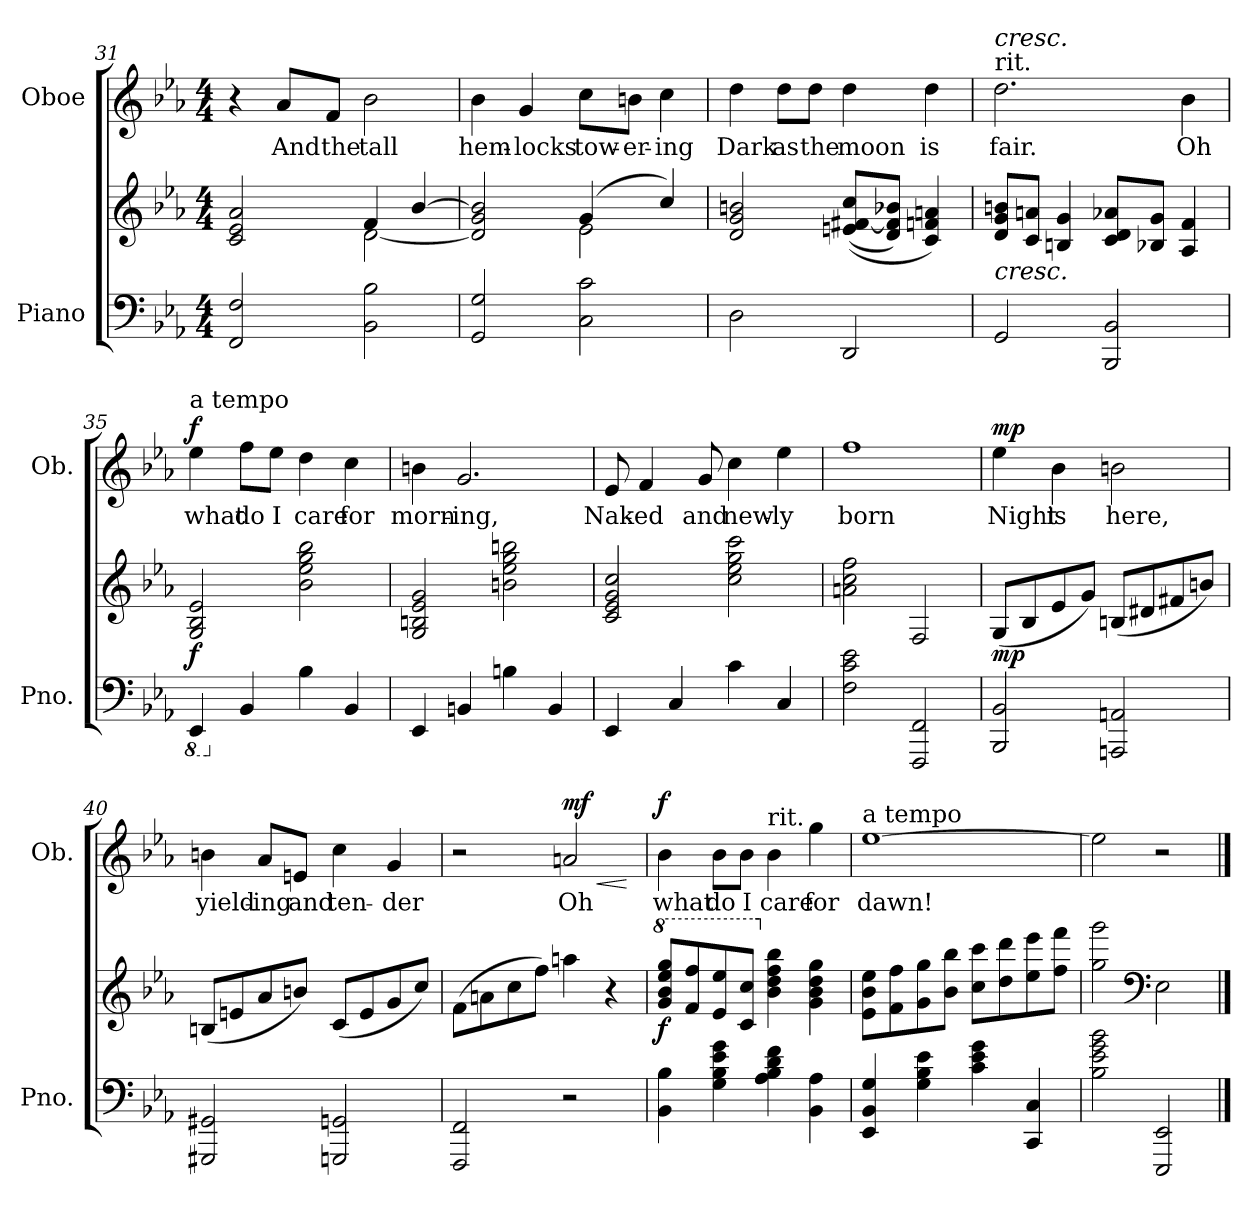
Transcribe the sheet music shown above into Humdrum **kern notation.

**kern	**kern	**dynam	**kern	**text	**dynam
*part2	*part2	*part2	*part1	*part1	*part1
*staff3	*staff2	*staff2/3	*staff1	*staff1	*staff1
*I"Piano	*	*	*I"Oboe	*	*
*I'Pno.	*	*	*I'Ob.	*	*
!!LO:LB:g=z
*clefF4	*clefG2	*	*clefG2	*	*
*k[b-e-a-]	*k[b-e-a-]	*	*k[b-e-a-]	*	*
*M4/4	*M4/4	*	*M4/4	*	*
=31	=31	=31	=31	=31	=31
*	*^	*	*	*	*
2FF/ 2F/	2c/ 2e-/ 2a-/	2ryy	.	4r	.	.
!	!	!	!	!	!LO:LY:b	!
.	.	.	.	8a-/L	And	.
!	!	!	!	!	!LO:LY:b	!
.	.	.	.	8f/J	the	.
!	!	!	!	!	!LO:LY:b	!
2BB-\ 2B-\	4f/	[2d\	.	2b-\	tall	.
.	[4b-/	.	.	.	.	.
=32	=32	=32	=32	=32	=32	=32
!	!	!	!	!	!LO:LY:b	!
2GG/ 2G/	2d/] 2g/ 2b-/]	2ryy	.	4b-\	hem-	.
!	!	!	!	!	!LO:LY:b	!
.	.	.	.	4g/	-locks	.
!	!	!	!	!	!LO:LY:b	!
2C\ 2c\	(4g/	2e-\	.	8cc\L	tow-	.
!	!	!	!	!	!LO:LY:b	!
.	.	.	.	8bn\J	-er-	.
!	!	!	!	!	!LO:LY:b	!
.	4cc/)	.	.	4cc\	-ing	.
*	*v	*v	*	*	*	*
=33	=33	=33	=33	=33	=33
!	!	!	!	!LO:LY:b	!
2D\	2d/ 2g/ 2bn/	.	4dd\	Dark	.
!	!	!	!	!LO:LY:b	!
.	.	.	8dd\L	as	.
!	!	!	!	!LO:LY:b	!
.	.	.	8dd\J	the	.
!	!	!	!	!LO:LY:b	!
2DD/	((>8en/ [8f#X/ 8cc/L	.	4dd\	moon	.
.	8d/ 8f#/] 8b-X/J)	.	.	.	.
!	!	!	!	!LO:LY:b	!
.	4c/ 4fn/ 4an/)	.	4dd\	is	.
=34	=34	=34	=34	=34	=34
!	!	!	!LO:TX:a:t=rit.	!	!
!	!	!	!LO:TX:a:i:t=cresc.	!	!
!	!LO:TX:b:i:t=cresc.	!	!	!	!
!	!	!	!	!LO:LY:b	!
2GG/	8d/ 8g/ 8bn/L	.	2.dd\	fair.	.
.	8c/ 8an/J	.	.	.	.
.	4Bn/ 4g/	.	.	.	.
2BBB-/ 2BB-/	8c/ 8d/ 8a-X/L	.	.	.	.
.	8B-X/ 8g/J	.	.	.	.
!	!	!	!	!LO:LY:b	!
.	4A-/ 4f/	.	4b-\	Oh	.
!!LO:LB:g=z
=35	=35	=35	=35	=35	=35
*8ba	*	*	*	*	*
!	!	!	!LO:TX:a:t=a tempo	!	!
!	!	!LO:DY:b	!	!LO:LY:b	!LO:DY:a
4EEE-/	2G/ 2B-/ 2e-/	f	4ee-\	what	f
*X8ba	*	*	*	*	*
!	!	!	!	!LO:LY:b	!
4BB-/	.	.	8ff\L	do	.
!	!	!	!	!LO:LY:b	!
.	.	.	8ee-\J	I	.
!	!	!	!	!LO:LY:b	!
4B-\	2b-\ 2ee-\ 2gg\ 2bb-\	.	4dd\	care	.
!	!	!	!	!LO:LY:b	!
4BB-/	.	.	4cc\	for	.
=36	=36	=36	=36	=36	=36
!	!	!	!	!LO:LY:b	!
4EE-/	2G/ 2Bn/ 2e-/ 2g/	.	4bn\	morn-	.
!	!	!	!	!LO:LY:b	!
4BBn/	.	.	2.g/	-ing,	.
4Bn\	2bn\ 2ee-\ 2gg\ 2bbn\	.	.	.	.
4BB/	.	.	.	.	.
=37	=37	=37	=37	=37	=37
!	!	!	!	!LO:LY:b	!
4EE-/	2c/ 2e-/ 2g/ 2cc/	.	8e-/	Nak-	.
!	!	!	!	!LO:LY:b	!
.	.	.	4f/	-ed	.
4C/	.	.	.	.	.
!	!	!	!	!LO:LY:b	!
.	.	.	8g/	and	.
!	!	!	!	!LO:LY:b	!
4c\	2cc\ 2ee-\ 2gg\ 2ccc\	.	4cc\	new-	.
!	!	!	!	!LO:LY:b	!
4C/	.	.	4ee-\	-ly	.
=38	=38	=38	=38	=38	=38
!	!	!	!	!LO:LY:b	!
2F\ 2c\ 2e-\	2an\ 2cc\ 2ff\	.	1ff	born	.
2FFF/ 2FF/	2F/	.	.	.	.
=39	=39	=39	=39	=39	=39
!	!	!LO:DY:b	!	!LO:LY:b	!LO:DY:a
2BBB-/ 2BB-/	(8G/L	mp	4ee-\	Night	mp
.	8B-/	.	.	.	.
!	!	!	!	!LO:LY:b	!
.	8e-/	.	4b-\	is	.
.	8g/J)	.	.	.	.
!	!	!	!	!LO:LY:b	!
2AAAn/ 2AAn/	(8Bn/L	.	2bn\	here,	.
.	8d#X/	.	.	.	.
.	8f#X/	.	.	.	.
.	8bn/J)	.	.	.	.
!!LO:PB:g=z
=40	=40	=40	=40	=40	=40
!	!	!	!	!LO:LY:b	!
2GGG#X/ 2GG#X/	(8Bn/L	.	4bn\	yield-	.
.	8en/	.	.	.	.
!	!	!	!	!LO:LY:b	!
.	8a-/	.	8a-/L	-ing	.
!	!	!	!	!LO:LY:b	!
.	8bn/J)	.	8en/J	and	.
!	!	!	!	!LO:LY:b	!
2GGGn/ 2GGn/	(8c/L	.	4cc\	ten-	.
.	8e/	.	.	.	.
!	!	!	!	!LO:LY:b	!
.	8g/	.	4g/	-der	.
.	8cc/J)	.	.	.	.
=41	=41	=41	=41	=41	=41
2FFF/ 2FF/	(8f\L	.	2r	.	.
.	8an\	.	.	.	.
.	8cc\	.	.	.	.
.	8ff\J)	.	.	.	.
!	!	!	!	!LO:LY:b	!LO:HP:b
!	!	!	!	!	!LO:DY:n=1:a
2r	4aan\	.	2an/	Oh	< mf
.	4r	.	.	.	.
.	.	.	.	.	[
=42	=42	=42	=42	=42	=42
*	*8va	*	*	*	*
!	!	!LO:DY:b	!	!LO:LY:b	!LO:DY:a
4BB-\ 4B-\	8gg/ 8bb-/ 8eee-/ 8ggg/L	f	4b-\	what	f
.	8ff/ 8fff/	.	.	.	.
!	!	!	!	!LO:LY:b	!
4G\ 4B-\ 4e-\ 4g\	8ee-/ 8eee-/	.	8b-\L	do	.
!	!	!	!	!LO:LY:b	!
.	8cc/ 8ccc/J	.	8b-\J	I	.
*	*X8va	*	*	*	*
!	!	!	!LO:TX:a:t=rit.	!	!
!	!	!	!	!LO:LY:b	!
4A-\ 4B-\ 4d\ 4f\	4b-\ 4dd\ 4ff\ 4bb-\	.	4b-\	care	.
!	!	!	!	!LO:LY:b	!
4BB-\ 4A-\	4g\ 4b-\ 4dd\ 4gg\	.	4gg\	for	.
=43	=43	=43	=43	=43	=43
!	!	!	!LO:TX:a:t=a tempo	!	!
!	!	!	!	!LO:LY:b	!
4EE-/ 4BB-/ 4G/	8e-\ 8b-\ 8ee-\L	.	[1ee-	dawn!	.
.	8f\ 8ff\	.	.	.	.
4G\ 4B-\ 4e-\	8g\ 8gg\	.	.	.	.
.	8b-\ 8bb-\J	.	.	.	.
4c\ 4e-\ 4g\	8cc\ 8ccc\L	.	.	.	.
.	8dd\ 8ddd\	.	.	.	.
4CC/ 4C/	8ee-\ 8eee-\	.	.	.	.
.	8ff\ 8fff\J	.	.	.	.
!!LO:LB:g=z
=44	=44	=44	=44	=44	=44
2B-\ 2e-\ 2g\ 2b-\	2gg\ 2ggg\	.	2ee-\]	.	.
*	*clefF4	*	*	*	*
2EEE-/ 2EE-/	2E-\	.	2r	.	.
==	==	==	==	==	==
*-	*-	*-	*-	*-	*-
